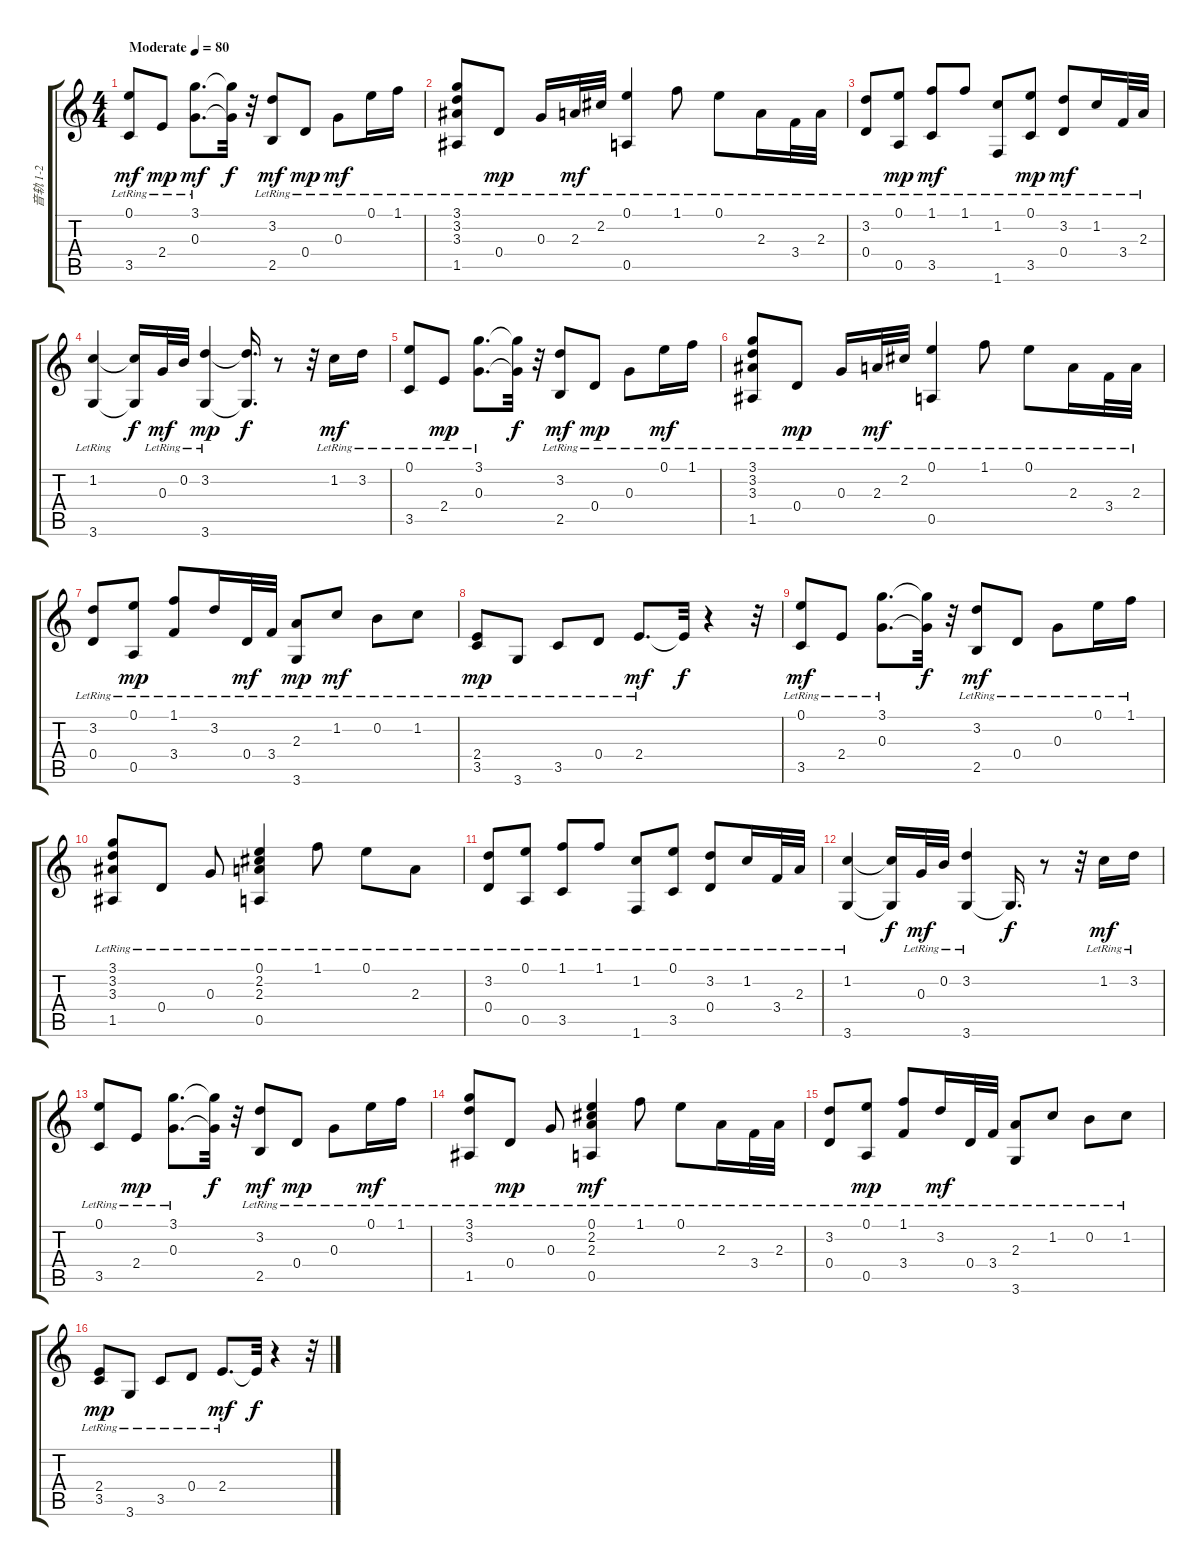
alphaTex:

\track ("音轨 1-2" "音轨 1-2") {instrument acousticguitarsteel}
\staff {score tabs}
\tuning (E4 B3 G3 D3 A2 E2) {hide}
\ts (4 4)
\tempo (80 "Moderate")
\clef g2
\ks c
(0.1{lr} 3.5{lr}).8{dy mf instrument acousticguitarsteel} 2.4{lr}.8{dy mp} (3.1{lr} 0.3{lr}).8{d dy mf} (3.1{t} 0.3{t}).32{dy f} r.32 (3.2{lr} 2.5{lr}).8{dy mf} 0.4{lr}.8{dy mp} 0.3{lr}.8{dy mf} 0.1{lr}.16 1.1{lr}.16 |
(3.1{lr} 3.2{lr} 3.3{lr} 1.5{lr}).8 0.4{lr}.8{dy mp} 0.3{lr}.16 2.3{lr}.32{dy mf} 2.2{lr}.32 (0.1{lr} 0.5{lr}).4 1.1{lr}.8 0.1{lr}.8 2.3{lr}.16 3.4{lr}.32 2.3{lr}.32 |
(3.2{lr} 0.4).8 (0.1{lr} 0.5{lr}).8{dy mp} (1.1{lr} 3.5{lr}).8{dy mf} 1.1{lr}.8 (1.2{lr} 1.6{lr}).8 (0.1{lr} 3.5{lr}).8{dy mp} (3.2{lr} 0.4{lr}).8{dy mf} 1.2{lr}.16 3.4{lr}.32 2.3{lr}.32 |
(1.2{lr} 3.6{lr}).4 (1.2{t} 3.6{t}).16{dy f} 0.3{lr}.32{dy mf} 0.2{lr}.32 (3.2{lr} 3.6{lr}).4{dy mp} (3.2{t} 3.6{t}).16{d dy f} r.8 r.32 1.2{lr}.16{dy mf} 3.2{lr}.16 |
(0.1{lr} 3.5{lr}).8 2.4{lr}.8{dy mp} (3.1{lr} 0.3{lr}).8{d} (3.1{t} 0.3{t}).32{dy f} r.32 (3.2{lr} 2.5{lr}).8{dy mf} 0.4{lr}.8{dy mp} 0.3{lr}.8 0.1{lr}.16{dy mf} 1.1{lr}.16 |
(3.1{lr} 3.2{lr} 3.3{lr} 1.5{lr}).8 0.4{lr}.8{dy mp} 0.3{lr}.16 2.3{lr}.32{dy mf} 2.2{lr}.32 (0.1{lr} 0.5{lr}).4 1.1{lr}.8 0.1{lr}.8 2.3{lr}.16 3.4{lr}.32 2.3{lr}.32 |
(3.2{lr} 0.4).8 (0.1{lr} 0.5{lr}).8{dy mp} (1.1{lr} 3.4{lr}).8 3.2{lr}.16 0.4{lr}.32{dy mf} 3.4{lr}.32 (2.3{lr} 3.6{lr}).8{dy mp} 1.2{lr}.8{dy mf} 0.2{lr}.8 1.2{lr}.8 |
(2.4{lr} 3.5{lr}).8{dy mp} 3.6{lr}.8 3.5{lr}.8 0.4{lr}.8 2.4{lr}.8{d dy mf} 2.4{t}.32{dy f} r.4 r.32 |
(0.1{lr} 3.5{lr}).8{dy mf} 2.4{lr}.8 (3.1{lr} 0.3{lr}).8{d} (3.1{t} 0.3{t}).32{dy f} r.32 (3.2{lr} 2.5{lr}).8{dy mf} 0.4{lr}.8 0.3{lr}.8 0.1{lr}.16 1.1{lr}.16 |
(3.1{lr} 3.2{lr} 3.3{lr} 1.5{lr}).8 0.4{lr}.8 0.3{lr}.8 (0.1{lr} 2.2{lr} 2.3{lr} 0.5{lr}).4 1.1{lr}.8 0.1{lr}.8 2.3{lr}.8 |
(3.2{lr} 0.4).8 (0.1{lr} 0.5{lr}).8 (1.1{lr} 3.5{lr}).8 1.1{lr}.8 (1.2{lr} 1.6{lr}).8 (0.1{lr} 3.5{lr}).8 (3.2{lr} 0.4{lr}).8 1.2{lr}.16 3.4{lr}.32 2.3{lr}.32 |
(1.2{lr} 3.6{lr}).4 (1.2{t} 3.6{t}).16{dy f} 0.3{lr}.32{dy mf} 0.2{lr}.32 (3.2{lr} 3.6{lr}).4 3.6{t}.16{d dy f} r.8 r.32 1.2{lr}.16{dy mf} 3.2{lr}.16 |
(0.1{lr} 3.5{lr}).8 2.4{lr}.8{dy mp} (3.1{lr} 0.3{lr}).8{d} (3.1{t} 0.3{t}).32{dy f} r.32 (3.2{lr} 2.5{lr}).8{dy mf} 0.4{lr}.8{dy mp} 0.3{lr}.8 0.1{lr}.16{dy mf} 1.1{lr}.16 |
(3.1{lr} 3.2{lr} 1.5{lr}).8 0.4{lr}.8{dy mp} 0.3{lr}.8 (0.1{lr} 2.2{lr} 2.3{lr} 0.5{lr}).4{dy mf} 1.1{lr}.8 0.1{lr}.8 2.3{lr}.16 3.4{lr}.32 2.3{lr}.32 |
(3.2{lr} 0.4).8 (0.1{lr} 0.5{lr}).8{dy mp} (1.1{lr} 3.4{lr}).8 3.2{lr}.16{dy mf} 0.4{lr}.32 3.4{lr}.32 (2.3{lr} 3.6{lr}).8 1.2{lr}.8 0.2{lr}.8 1.2{lr}.8 |
(2.4{lr} 3.5{lr}).8{dy mp} 3.6{lr}.8 3.5{lr}.8 0.4{lr}.8 2.4{lr}.8{d dy mf} 2.4{t}.32{dy f} r.4 r.32
